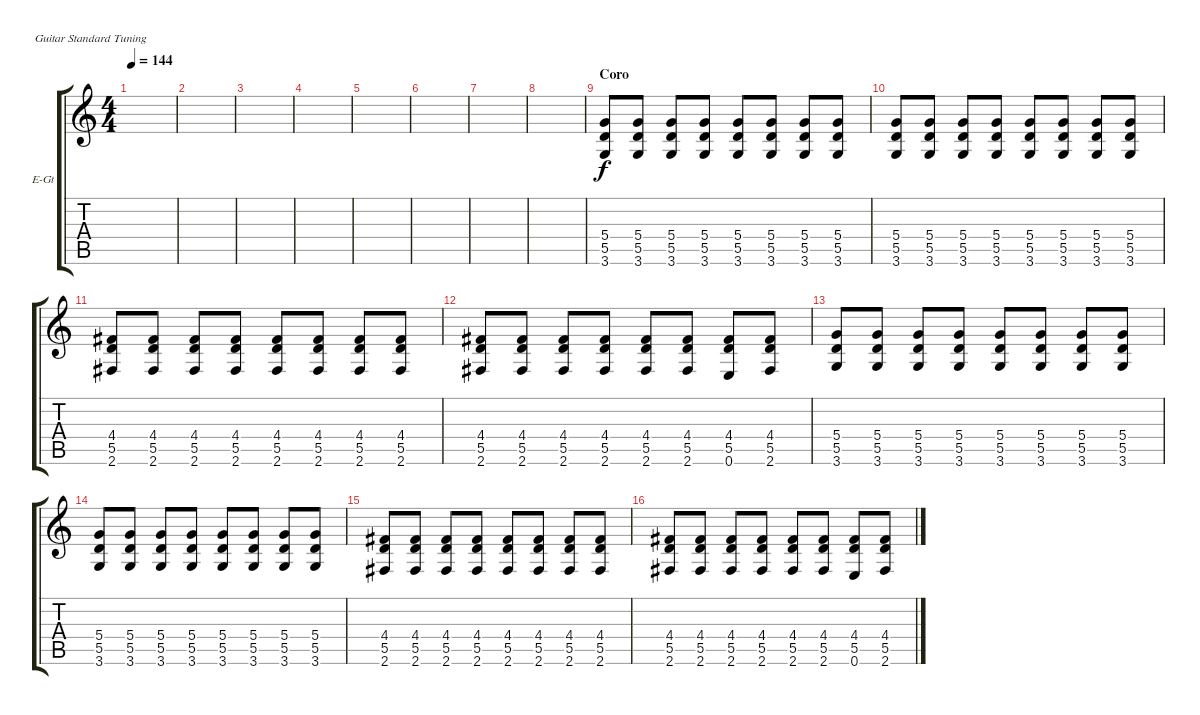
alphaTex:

\bracketExtendMode groupsimilarinstruments
\firstSystemTrackNameOrientation horizontal
\otherSystemsTrackNameOrientation horizontal
\track ("Tom" "E-Gt") {instrument distortionguitar}
\staff {score tabs}
\tuning (E4 B3 G3 D3 A2 E2)
\ts (4 4)
\tempo 144
\clef g2
\ks c
|
|
|
|
|
|
|
|
\section ("" "Coro")
(5.4 5.5 3.6).8 (5.4 5.5 3.6).8 (5.4 5.5 3.6).8 (5.4 5.5 3.6).8 (5.4 5.5 3.6).8 (5.4 5.5 3.6).8 (5.4 5.5 3.6).8 (5.4 5.5 3.6).8 |
(5.4 5.5 3.6).8 (5.4 5.5 3.6).8 (5.4 5.5 3.6).8 (5.4 5.5 3.6).8 (5.4 5.5 3.6).8 (5.4 5.5 3.6).8 (5.4 5.5 3.6).8 (5.4 5.5 3.6).8 |
(4.4 5.5 2.6).8 (4.4 5.5 2.6).8 (4.4 5.5 2.6).8 (4.4 5.5 2.6).8 (4.4 5.5 2.6).8 (4.4 5.5 2.6).8 (4.4 5.5 2.6).8 (4.4 5.5 2.6).8 |
(4.4 5.5 2.6).8 (4.4 5.5 2.6).8 (4.4 5.5 2.6).8 (4.4 5.5 2.6).8 (4.4 5.5 2.6).8 (4.4 5.5 2.6).8 (4.4 5.5 0.6).8 (4.4 5.5 2.6).8 |
(5.4 5.5 3.6).8 (5.4 5.5 3.6).8 (5.4 5.5 3.6).8 (5.4 5.5 3.6).8 (5.4 5.5 3.6).8 (5.4 5.5 3.6).8 (5.4 5.5 3.6).8 (5.4 5.5 3.6).8 |
(5.4 5.5 3.6).8 (5.4 5.5 3.6).8 (5.4 5.5 3.6).8 (5.4 5.5 3.6).8 (5.4 5.5 3.6).8 (5.4 5.5 3.6).8 (5.4 5.5 3.6).8 (5.4 5.5 3.6).8 |
(4.4 5.5 2.6).8 (4.4 5.5 2.6).8 (4.4 5.5 2.6).8 (4.4 5.5 2.6).8 (4.4 5.5 2.6).8 (4.4 5.5 2.6).8 (4.4 5.5 2.6).8 (4.4 5.5 2.6).8 |
(4.4 5.5 2.6).8 (4.4 5.5 2.6).8 (4.4 5.5 2.6).8 (4.4 5.5 2.6).8 (4.4 5.5 2.6).8 (4.4 5.5 2.6).8 (4.4 5.5 0.6).8 (4.4 5.5 2.6).8
